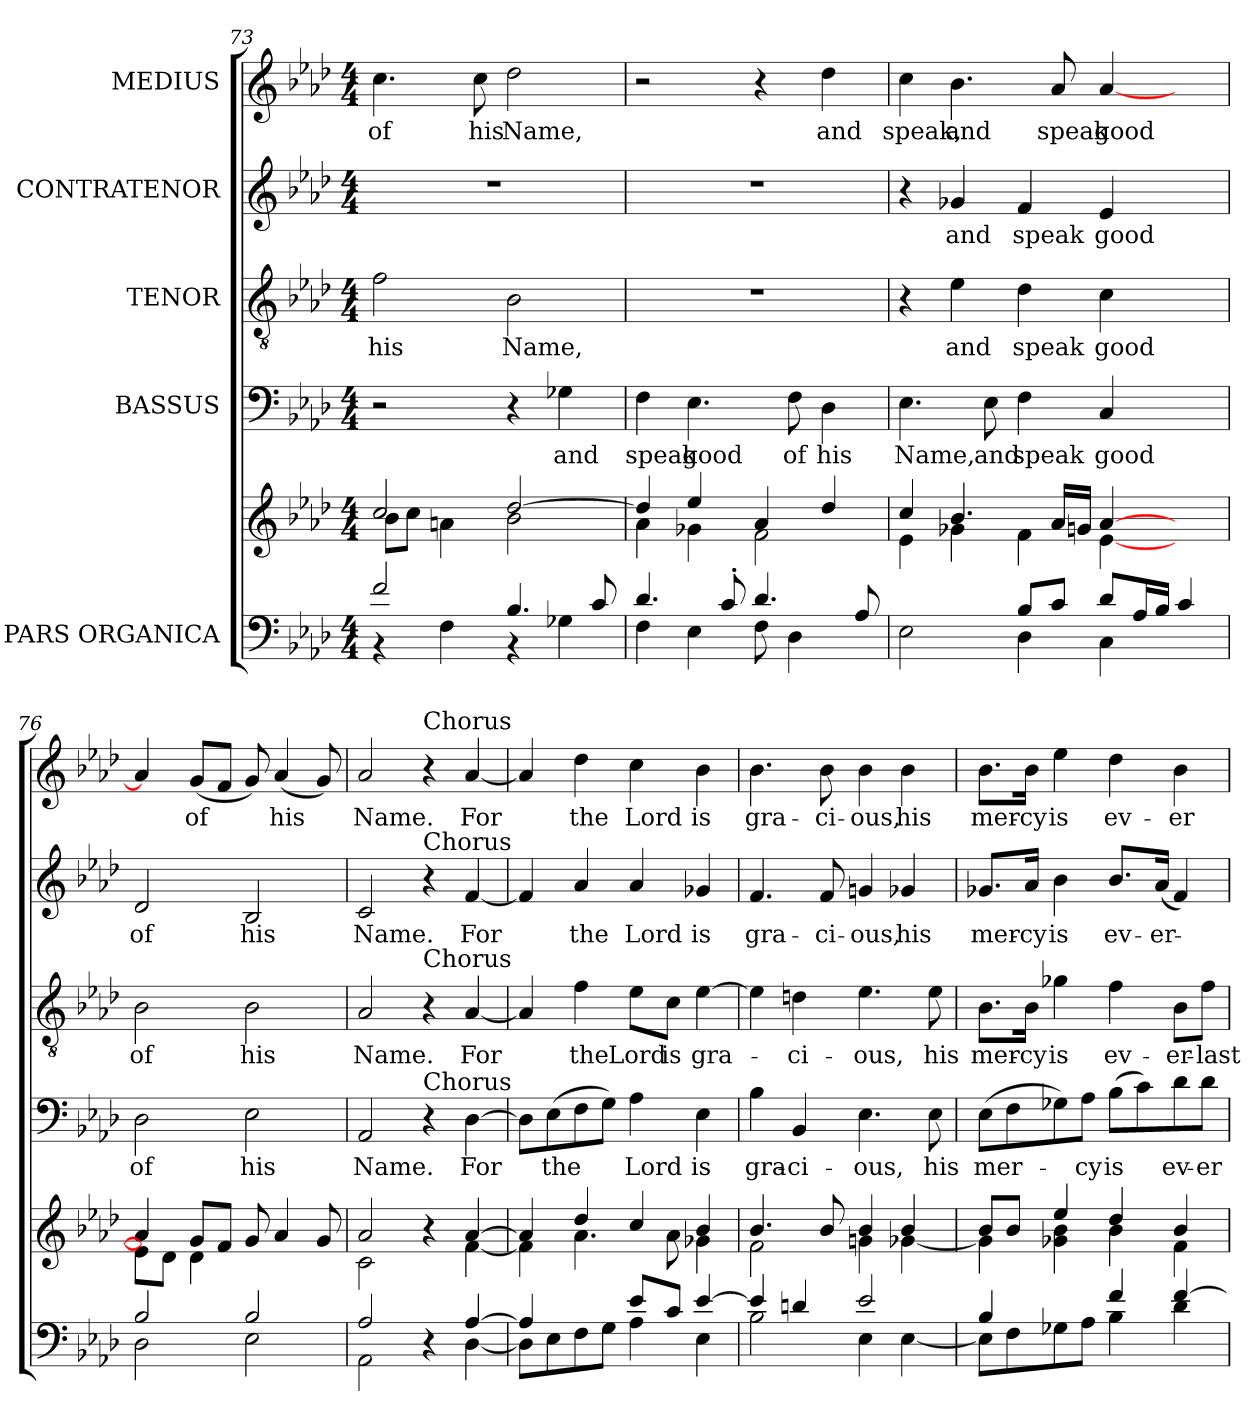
**kern	**kern	**kern	**text	**kern	**text	**kern	**text	**kern	**text
*part5	*part5	*part4	*part4	*part3	*part3	*part2	*part2	*part1	*part1
*staff6	*staff5	*staff4	*staff4	*staff3	*staff3	*staff2	*staff2	*staff1	*staff1
*I"PARS ORGANICA	*	*I"BASSUS	*	*I"TENOR	*	*I"CONTRATENOR	*	*I"MEDIUS	*
*clefF4	*clefG2	*clefF4	*	*clefGv2	*	*clefG2	*	*clefG2	*
*k[b-e-a-d-]	*k[b-e-a-d-]	*k[b-e-a-d-]	*	*k[b-e-a-d-]	*	*k[b-e-a-d-]	*	*k[b-e-a-d-]	*
*A-:	*A-:	*A-:	*	*A-:	*	*A-:	*	*A-:	*
*M4/4	*M4/4	*M4/4	*	*M4/4	*	*M4/4	*	*M4/4	*
=73	=73	=73	=73	=73	=73	=73	=73	=73	=73
*^	*^	*	*	*	*	*	*	*	*
!	!	!	!	!	!	!	!LO:LY:b:cj	!	!	!	!LO:LY:b:cj
2f/	4rBB	2cc/	8b-\L	2r	.	2f\	his	1r	.	4.cc\	of
.	.	.	8cc\J	.	.	.	.	.	.	.	.
.	4F\	.	4an\	.	.	.	.	.	.	.	.
!	!	!	!	!	!	!	!	!	!	!	!LO:LY:b:cj
.	.	.	.	.	.	.	.	.	.	8cc\	his
!	!	!	!	!	!	!	!LO:LY:b:cj	!	!	!	!LO:LY:b:cj
4.B-/	4rBB	[>2dd-/	2b-\	4r	.	2B-\	Name,	.	.	2dd-\	Name,
!	!	!	!	!	!LO:LY:b:cj	!	!	!	!	!	!
.	4G-X\	.	.	4G-X\	and	.	.	.	.	.	.
8c/	.	.	.	.	.	.	.	.	.	.	.
=74	=74	=74	=74	=74	=74	=74	=74	=74	=74	=74	=74
!	!	!	!	!	!LO:LY:b:cj	!	!	!	!	!	!
4.d-/	4F\	4dd-/]	4a-\	4F\	speak	1r	.	1r	.	2r	.
!	!	!	!	!	!LO:LY:b:cj	!	!	!	!	!	!
.	4E-\	4ee-/	4g-X\	4.E-\	good	.	.	.	.	.	.
8c'</	.	.	.	.	.	.	.	.	.	.	.
4.d-/	8F\	4a-/	2f\	.	.	.	.	.	.	4r	.
!	!	!	!	!	!LO:LY:b:cj	!	!	!	!	!	!
.	4D-\	.	.	8F\	of	.	.	.	.	.	.
!	!	!	!	!	!LO:LY:b:cj	!	!	!	!	!	!LO:LY:b:cj
.	.	4dd-/	.	4D-\	his	.	.	.	.	4dd-\	and
8A-/	8ryy	.	.	.	.	.	.	.	.	.	.
=75	=75	=75	=75	=75	=75	=75	=75	=75	=75	=75	=75
!	!	!	!	!	!LO:LY:b:cj	!	!	!	!	!	!LO:LY:b:cj
2E-\	2ryy	4cc/	4e-\	4.E-\	Name,	4r	.	4r	.	4cc\	speak,
!	!	!	!	!	!	!	!LO:LY:b:cj	!	!LO:LY:b:cj	!	!LO:LY:b:cj
.	.	4.b-/	4g-X\	.	.	4e-\	and	4g-X/	and	4.b-\	and
!	!	!	!	!	!LO:LY:b:cj	!	!	!	!	!	!
.	.	.	.	8E-\	and	.	.	.	.	.	.
!	!	!	!	!	!LO:LY:b:cj	!	!LO:LY:b:cj	!	!LO:LY:b:cj	!	!
8B-/L	4D-\	.	4f\	4F\	speak	4d-\	speak	4f/	speak	.	.
!	!	!	!	!	!	!	!	!	!	!	!LO:LY:b:cj
8c/J	.	16a-/L	.	.	.	.	.	.	.	8a-/	speak
.	.	16gn/J	.	.	.	.	.	.	.	.	.
!	!	!	!	!	!LO:LY:b:cj	!	!LO:LY:b:cj	!	!LO:LY:b:cj	!	!LO:LY:b
8d-/L	4C\	[<4a-/	[>4e-\	4C/	good	4c\	good	4e-/	good	[>4a-/	good
16A-/	.	.	.	.	.	.	.	.	.	.	.
16B-/J	.	.	.	.	.	.	.	.	.	.	.
4c/	4ryy	4ryy	4ryy	4ryy	.	4ryy	.	4ryy	.	4ryy	.
!!LO:LB:g=z
=76	=76	=76	=76	=76	=76	=76	=76	=76	=76	=76	=76
!	!	!	!	!	!LO:LY:b:cj	!	!LO:LY:b:cj	!	!LO:LY:b:cj	!	!
2B-/	2D-\	4a-/]	8e-\L]	2D-\	of	2B-\	of	2d-/	of	4a-/]	.
.	.	.	8d-\J	.	.	.	.	.	.	.	.
!	!	!	!	!	!	!	!	!	!	!	!LO:LY:b:cj
.	.	8g/L	4d-\	.	.	.	.	.	.	(<8g/L	of
.	.	8f/J	.	.	.	.	.	.	.	8f/J	.
!	!	!	!	!	!LO:LY:b:cj	!	!LO:LY:b:cj	!	!LO:LY:b:cj	!	!
2B-/	2E-\	8g/	2ryy	2E-\	his	2B-\	his	2B-/	his	8g/)	.
!	!	!	!	!	!	!	!	!	!	!	!LO:LY:b
.	.	4a-/	.	.	.	.	.	.	.	(<4a-/	his
.	.	8g/	.	.	.	.	.	.	.	8g/)	.
=77	=77	=77	=77	=77	=77	=77	=77	=77	=77	=77	=77
!	!	!	!	!	!LO:LY:b:cj	!	!LO:LY:b:cj	!	!LO:LY:b:cj	!	!LO:LY:b:cj
2A-/	2AA-\	2a-/	2c\	2AA-/	Name.	2A-/	Name.	2c/	Name.	2a-/	Name.
!	!	!	!	!	!	!	!	!	!	!LO:TX:a:t=Chorus	!
!	!	!	!	!	!	!	!	!LO:TX:a:t=Chorus	!	!	!
!	!	!	!	!	!	!LO:TX:a:t=Chorus	!	!	!	!	!
!	!	!	!	!LO:TX:a:t=Chorus	!	!	!	!	!	!	!
4r	4ryy	4r	4ryy	4r	.	4r	.	4r	.	4r	.
!	!	!	!	!	!LO:LY:b	!	!LO:LY:b	!	!LO:LY:b	!	!LO:LY:b
[>4A-/	[<4D-\	[>4a-/	[<4f\	[>4D-\	For	[<4A-/	For	[<4f/	For	[<4a-/	For
=78	=78	=78	=78	=78	=78	=78	=78	=78	=78	=78	=78
4A-/]	8D-\L]	4a-/]	4f\]	8D-\L]	.	4A-/]	.	4f/]	.	4a-/]	.
!	!	!	!	!	!LO:LY:b	!	!	!	!	!	!
.	8E-\	.	.	(>8E-\	the	.	.	.	.	.	.
!	!	!	!	!	!	!	!LO:LY:b:cj	!	!LO:LY:b:cj	!	!LO:LY:b:cj
4ryy	8F\	4dd-/	4.a-\	8F\	.	4f\	the	4a-/	the	4dd-\	the
.	8G\J	.	.	8G\J)	.	.	.	.	.	.	.
!	!	!	!	!	!LO:LY:b:cj	!	!LO:LY:b:cj	!	!LO:LY:b:cj	!	!LO:LY:b:cj
8e-/L	4A-\	4cc/	.	4A-\	Lord	8e-\L	Lord	4a-/	Lord	4cc\	Lord
!	!	!	!	!	!	!	!LO:LY:b:cj	!	!	!	!
8c/J	.	.	8a-\	.	.	8c\J	is	.	.	.	.
!	!	!	!	!	!LO:LY:b:cj	!	!LO:LY:b:cj	!	!LO:LY:b:cj	!	!LO:LY:b:cj
[>4e-/	4E-\	4b-/	4g-X\	4E-\	is	[>4e-\	gra-	4g-X/	is	4b-\	is
=79	=79	=79	=79	=79	=79	=79	=79	=79	=79	=79	=79
!	!	!	!	!	!LO:LY:b:cj	!	!	!	!LO:LY:b:cj	!	!LO:LY:b:cj
4e-/]	2B-\	4.b-/	2f\	4B-\	gra-	4e-\]	.	4.f/	gra-	4.b-\	gra-
!	!	!	!	!	!LO:LY:b:rj	!	!LO:LY:b:cj	!	!	!	!
4dn/	.	.	.	4BB-/	-ci-	4dn\	-ci-	.	.	.	.
!	!	!	!	!	!	!	!	!	!LO:LY:b	!	!LO:LY:b
.	.	8b-/	.	.	.	.	.	8f/	-ci-	8b-\	-ci-
!	!	!	!	!	!LO:LY:b:cj	!	!LO:LY:b:cj	!	!LO:LY:b:cj	!	!LO:LY:b:cj
2e-/	4E-\	4b-/	4gn\	4.E-\	-ous,	4.e-\	-ous,	4gn/	-ous,	4b-\	-ous,
!	!	!	!	!	!	!	!	!	!LO:LY:b:cj	!	!LO:LY:b:cj
.	[<4E-\	4b-/	[<4g-X\	.	.	.	.	4g-X/	his	4b-\	his
!	!	!	!	!	!LO:LY:b:cj	!	!LO:LY:b:cj	!	!	!	!
.	.	.	.	8E-\	his	8e-\	his	.	.	.	.
=80	=80	=80	=80	=80	=80	=80	=80	=80	=80	=80	=80
!	!	!	!	!	!LO:LY:b:cj	!	!LO:LY:b:cj	!	!LO:LY:b:cj	!	!LO:LY:b:cj
4B-/	8E-\L]	8b-/L	4g-\]	(>8E-\L	mer-	8.B-\L	mer-	8.g-X/L	mer-	8.b-\L	mer-
.	8F\	8b-/J	.	8F\	.	.	.	.	.	.	.
!	!	!	!	!	!	!	!LO:LY:b:cj	!	!LO:LY:b:rj	!	!LO:LY:b:rj
.	.	.	.	.	.	16B-\J	-cy	16a-/J	-cy	16b-\J	-cy
!	!	!	!	!	!	!	!LO:LY:b:cj	!	!LO:LY:b:cj	!	!LO:LY:b:cj
4ryy	8G-X\	4ee-/	4g-X\ 4b-\	8G-X\)	.	4g-X\	is	4b-\	is	4ee-\	is
!	!	!	!	!	!LO:LY:b:cj	!	!	!	!	!	!
.	8A-\J	.	.	8A-\J	-cy	.	.	.	.	.	.
!	!	!	!	!	!LO:LY:b:cj	!	!LO:LY:b:cj	!	!LO:LY:b:cj	!	!LO:LY:b:cj
4f/	4B-\	4dd-/	4b-\	(>8B-\L	is	4f\	ev-	8.b-/L	ev-	4dd-\	ev-
.	.	.	.	8c\)	.	.	.	.	.	.	.
!	!	!	!	!	!	!	!	!	!LO:LY:b:cj	!	!
.	.	.	.	.	.	.	.	(<16a-/J	-er-	.	.
!	!	!	!	!	!LO:LY:b:cj	!	!LO:LY:b	!	!	!	!LO:LY:b:cj
[<4f/	4d-\	4b-/	4f\	8d-\	ev-	8B-\L	-er-	4f/)	.	4b-\	-er-
!	!	!	!	!	!LO:LY:b:cj	!	!LO:LY:b:cj	!	!	!	!
.	.	.	.	8d-\J	-er-	8f\J	-last-	.	.	.	.
*v	*v	*	*	*	*	*	*	*	*	*	*
*	*v	*v	*	*	*	*	*	*	*	*
=	=	=	=	=	=	=	=	=	=
*-	*-	*-	*-	*-	*-	*-	*-	*-	*-
